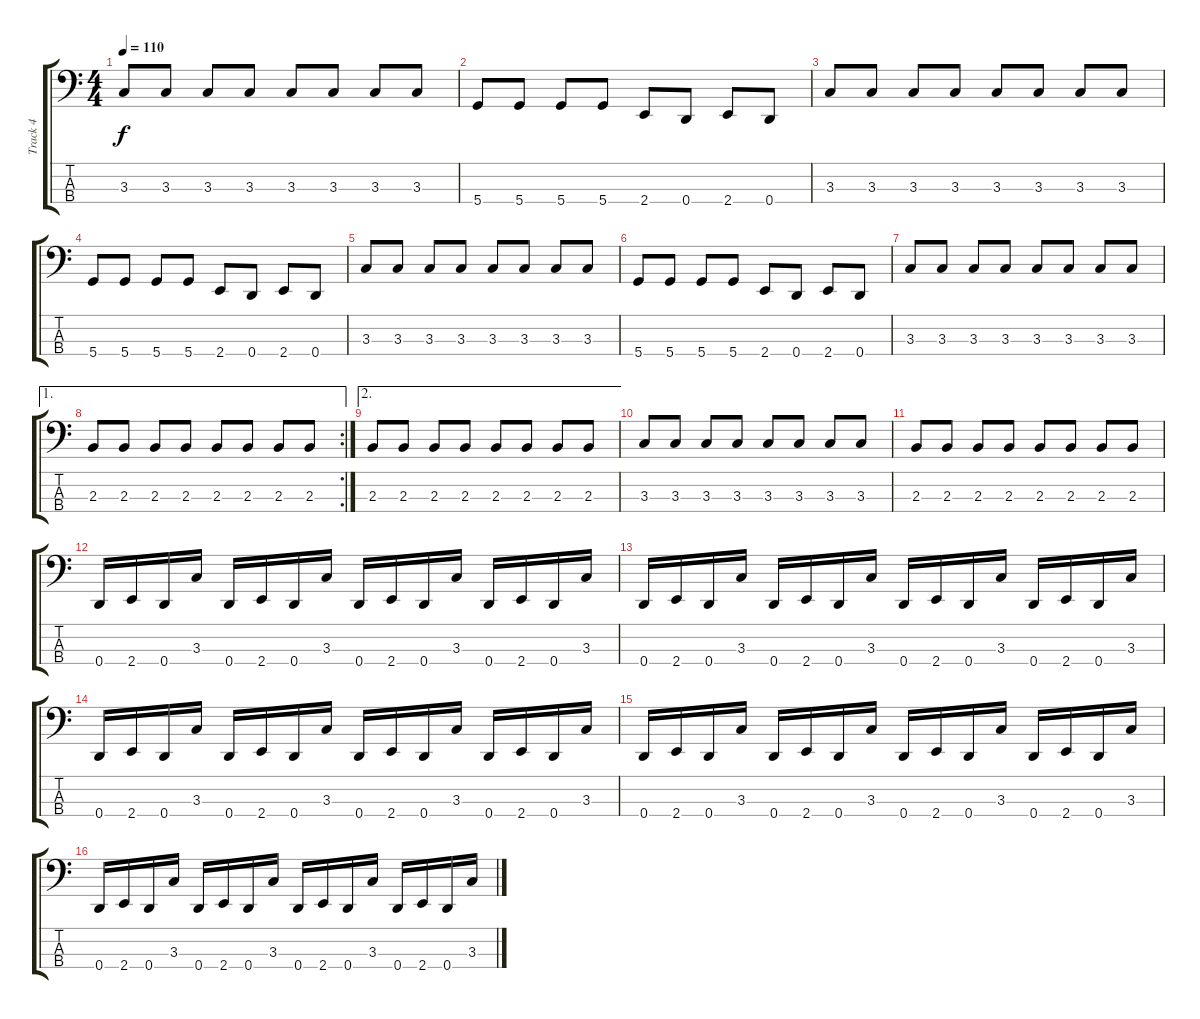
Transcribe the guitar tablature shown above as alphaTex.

\track ("Track 4" "Track 4") {instrument electricbassfinger}
\staff {score tabs}
\tuning (G2 D2 A1 D1) {hide}
\ts (4 4)
\tempo 110
\clef f4
\ks c
3.3.8{dy f} 3.3.8 3.3.8 3.3.8 3.3.8 3.3.8 3.3.8 3.3.8 |
5.4.8 5.4.8 5.4.8 5.4.8 2.4.8 0.4.8 2.4.8 0.4.8 |
3.3.8 3.3.8 3.3.8 3.3.8 3.3.8 3.3.8 3.3.8 3.3.8 |
5.4.8 5.4.8 5.4.8 5.4.8 2.4.8 0.4.8 2.4.8 0.4.8 |
3.3.8 3.3.8 3.3.8 3.3.8 3.3.8 3.3.8 3.3.8 3.3.8 |
5.4.8 5.4.8 5.4.8 5.4.8 2.4.8 0.4.8 2.4.8 0.4.8 |
3.3.8 3.3.8 3.3.8 3.3.8 3.3.8 3.3.8 3.3.8 3.3.8 |
\ae 1
\rc 2
2.3.8 2.3.8 2.3.8 2.3.8 2.3.8 2.3.8 2.3.8 2.3.8 |
\ae 2
2.3.8 2.3.8 2.3.8 2.3.8 2.3.8 2.3.8 2.3.8 2.3.8 |
3.3.8 3.3.8 3.3.8 3.3.8 3.3.8 3.3.8 3.3.8 3.3.8 |
2.3.8 2.3.8 2.3.8 2.3.8 2.3.8 2.3.8 2.3.8 2.3.8 |
0.4.16 2.4.16 0.4.16 3.3.16 0.4.16 2.4.16 0.4.16 3.3.16 0.4.16 2.4.16 0.4.16 3.3.16 0.4.16 2.4.16 0.4.16 3.3.16 |
0.4.16 2.4.16 0.4.16 3.3.16 0.4.16 2.4.16 0.4.16 3.3.16 0.4.16 2.4.16 0.4.16 3.3.16 0.4.16 2.4.16 0.4.16 3.3.16 |
0.4.16 2.4.16 0.4.16 3.3.16 0.4.16 2.4.16 0.4.16 3.3.16 0.4.16 2.4.16 0.4.16 3.3.16 0.4.16 2.4.16 0.4.16 3.3.16 |
0.4.16 2.4.16 0.4.16 3.3.16 0.4.16 2.4.16 0.4.16 3.3.16 0.4.16 2.4.16 0.4.16 3.3.16 0.4.16 2.4.16 0.4.16 3.3.16 |
0.4.16 2.4.16 0.4.16 3.3.16 0.4.16 2.4.16 0.4.16 3.3.16 0.4.16 2.4.16 0.4.16 3.3.16 0.4.16 2.4.16 0.4.16 3.3.16
